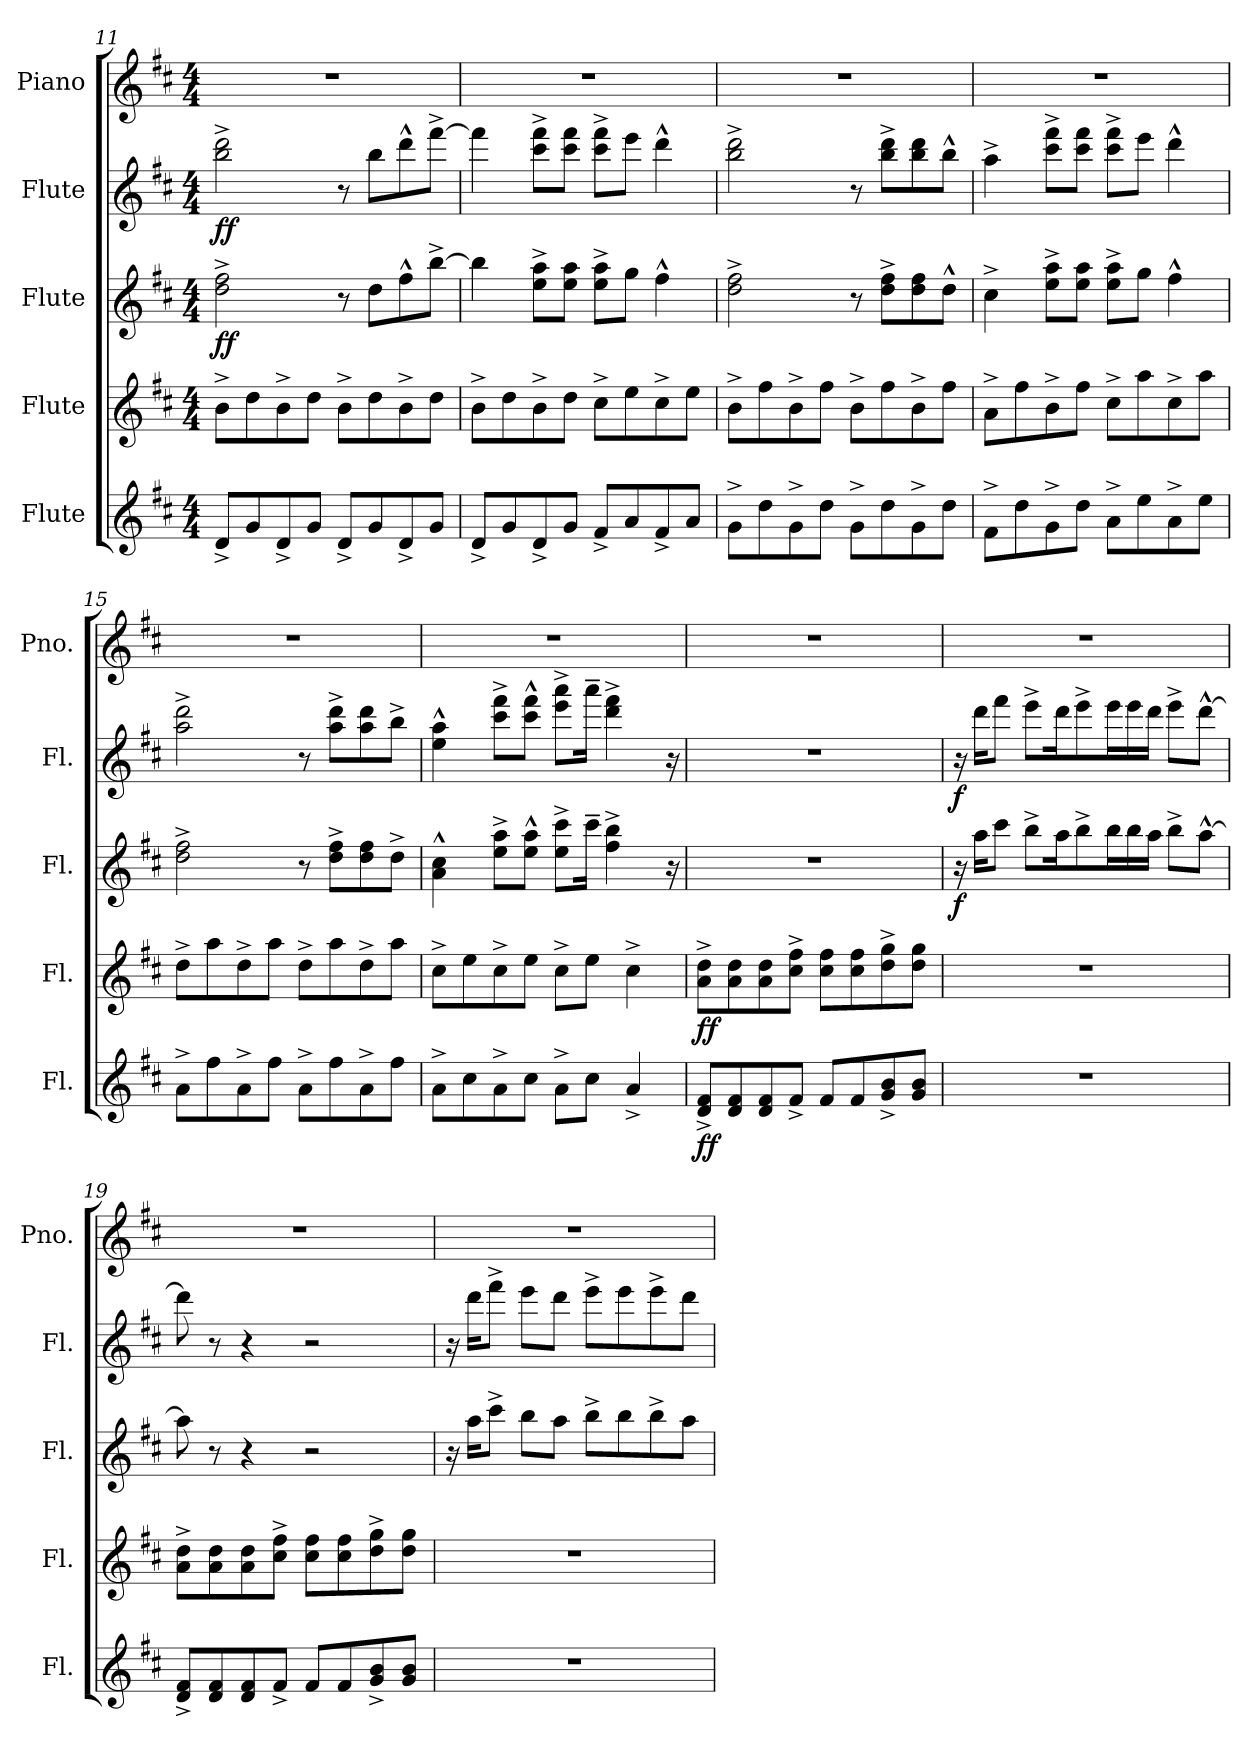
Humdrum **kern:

**kern	**dynam	**kern	**dynam	**kern	**dynam	**kern	**dynam	**kern
*part5	*part5	*part4	*part4	*part3	*part3	*part2	*part2	*part1
*staff5	*staff5	*staff4	*staff4	*staff3	*staff3	*staff2	*staff2	*staff1
*I"Flute	*	*I"Flute	*	*I"Flute	*	*I"Flute	*	*I"Piano
*I'Fl.	*	*I'Fl.	*	*I'Fl.	*	*I'Fl.	*	*I'Pno.
*clefG2	*	*clefG2	*	*clefG2	*	*clefG2	*	*clefG2
*k[f#c#]	*	*k[f#c#]	*	*k[f#c#]	*	*k[f#c#]	*	*k[f#c#]
*M4/4	*	*M4/4	*	*M4/4	*	*M4/4	*	*M4/4
=11	=11	=11	=11	=11	=11	=11	=11	=11
!	!	!	!	!	!LO:DY:b	!	!LO:DY:b	!
8d^/L	.	8b^\L	.	2dd\^ 2ff#\^	ff	2bb\^ 2ddd\^	ff	1r
8g/	.	8dd\	.	.	.	.	.	.
8d^/	.	8b^\	.	.	.	.	.	.
8g/J	.	8dd\J	.	.	.	.	.	.
8d^/L	.	8b^\L	.	8r	.	8r	.	.
8g/	.	8dd\	.	8dd\L	.	8bb\L	.	.
8d^/	.	8b^\	.	8ff#^^\	.	8ddd^^\	.	.
8g/J	.	8dd\J	.	[8bb^\J	.	[8fff#^\J	.	.
=12	=12	=12	=12	=12	=12	=12	=12	=12
8d^/L	.	8b^\L	.	4bb\]	.	4fff#\]	.	1r
8g/	.	8dd\	.	.	.	.	.	.
8d^/	.	8b^\	.	8ee\^ 8aa\^L	.	8ccc#\^ 8fff#\^L	.	.
8g/J	.	8dd\J	.	8ee\ 8aa\J	.	8ccc#\ 8fff#\J	.	.
8f#^/L	.	8cc#^\L	.	8ee\^ 8aa\^L	.	8ccc#\^ 8fff#\^L	.	.
8a/	.	8ee\	.	8gg\J	.	8eee\J	.	.
8f#^/	.	8cc#^\	.	4ff#^^\	.	4ddd^^\	.	.
8a/J	.	8ee\J	.	.	.	.	.	.
!!LO:LB:g=z
=13	=13	=13	=13	=13	=13	=13	=13	=13
8g^\L	.	8b^\L	.	2dd\^ 2ff#\^	.	2bb\^ 2ddd\^	.	1r
8dd\	.	8ff#\	.	.	.	.	.	.
8g^\	.	8b^\	.	.	.	.	.	.
8dd\J	.	8ff#\J	.	.	.	.	.	.
8g^\L	.	8b^\L	.	8r	.	8r	.	.
8dd\	.	8ff#\	.	8dd\^ 8ff#\^L	.	8bb\^ 8ddd\^L	.	.
8g^\	.	8b^\	.	8dd\ 8ff#\	.	8bb\ 8ddd\	.	.
8dd\J	.	8ff#\J	.	8dd^^\J	.	8bb^^\J	.	.
=14	=14	=14	=14	=14	=14	=14	=14	=14
8f#^\L	.	8a^\L	.	4cc#^\	.	4aa^\	.	1r
8dd\	.	8ff#\	.	.	.	.	.	.
8g^\	.	8b^\	.	8ee\^ 8aa\^L	.	8ccc#\^ 8fff#\^L	.	.
8dd\J	.	8ff#\J	.	8ee\ 8aa\J	.	8ccc#\ 8fff#\J	.	.
8a^\L	.	8cc#^\L	.	8ee\^ 8aa\^L	.	8ccc#\^ 8fff#\^L	.	.
8ee\	.	8aa\	.	8gg\J	.	8eee\J	.	.
8a^\	.	8cc#^\	.	4ff#^^\	.	4ddd^^\	.	.
8ee\J	.	8aa\J	.	.	.	.	.	.
=15	=15	=15	=15	=15	=15	=15	=15	=15
8a^\L	.	8dd^\L	.	2dd\^ 2ff#\^	.	2aa\^ 2ddd\^	.	1r
8ff#\	.	8aa\	.	.	.	.	.	.
8a^\	.	8dd^\	.	.	.	.	.	.
8ff#\J	.	8aa\J	.	.	.	.	.	.
8a^\L	.	8dd^\L	.	8r	.	8r	.	.
8ff#\	.	8aa\	.	8dd\^ 8ff#\^L	.	8aa\^ 8ddd\^L	.	.
8a^\	.	8dd^\	.	8dd\ 8ff#\	.	8aa\ 8ddd\	.	.
8ff#\J	.	8aa\J	.	8dd^\J	.	8bb^\J	.	.
=16	=16	=16	=16	=16	=16	=16	=16	=16
8a^\L	.	8cc#^\L	.	4a\^^ 4cc#\^^	.	4ee\^^ 4aa\^^	.	1r
8cc#\	.	8ee\	.	.	.	.	.	.
8a^\	.	8cc#^\	.	8ee\^ 8aa\^L	.	8ccc#\^ 8fff#\^L	.	.
8cc#\J	.	8ee\J	.	8ee\^^ 8aa\^^J	.	8ccc#\^^ 8fff#\^^J	.	.
8a^\L	.	8cc#^\L	.	8ee\^ 8ccc#\^L	.	8eee\^ 8aaa\^L	.	.
8cc#\J	.	8ee\J	.	16ccc#~\Jk	.	16aaa~\Jk	.	.
.	.	.	.	4ff#\^ 4bb\^	.	4ddd\^ 4fff#\^	.	.
4a^/	.	4cc#^\	.	.	.	.	.	.
.	.	.	.	16r	.	16r	.	.
!!LO:LB:g=z
=17	=17	=17	=17	=17	=17	=17	=17	=17
!	!LO:DY:b	!	!LO:DY:b	!	!	!	!	!
8d/^ 8f#/^L	ff	8a\^ 8dd\^L	ff	1r	.	1r	.	1r
8d/ 8f#/	.	8a\ 8dd\	.	.	.	.	.	.
8d/ 8f#/	.	8a\ 8dd\	.	.	.	.	.	.
8f#^/J	.	8cc#\^ 8ff#\^J	.	.	.	.	.	.
8f#/L	.	8cc#\ 8ff#\L	.	.	.	.	.	.
8f#/	.	8cc#\ 8ff#\	.	.	.	.	.	.
8g/^ 8b/^	.	8dd\^ 8gg\^	.	.	.	.	.	.
8g/ 8b/J	.	8dd\ 8gg\J	.	.	.	.	.	.
=18	=18	=18	=18	=18	=18	=18	=18	=18
!	!	!	!	!	!LO:DY:b	!	!LO:DY:b	!
1r	.	1r	.	16r	f	16r	f	1r
.	.	.	.	16aa\KL	.	16ddd\KL	.	.
.	.	.	.	8ccc#\J	.	8fff#\J	.	.
.	.	.	.	8bb^\L	.	8eee^\L	.	.
.	.	.	.	16aa\K	.	16ddd\K	.	.
.	.	.	.	8bb^\	.	8eee^\	.	.
.	.	.	.	16bb\L	.	16eee\L	.	.
.	.	.	.	16bb\	.	16eee\	.	.
.	.	.	.	16aa\JJ	.	16ddd\JJ	.	.
.	.	.	.	8bb^\L	.	8eee^\L	.	.
.	.	.	.	[8aa^^\J	.	[8ddd^^\J	.	.
=19	=19	=19	=19	=19	=19	=19	=19	=19
8d/^ 8f#/^L	.	8a\^ 8dd\^L	.	8aa\]	.	8ddd\]	.	1r
8d/ 8f#/	.	8a\ 8dd\	.	8r	.	8r	.	.
8d/ 8f#/	.	8a\ 8dd\	.	4r	.	4r	.	.
8f#^/J	.	8cc#\^ 8ff#\^J	.	.	.	.	.	.
8f#/L	.	8cc#\ 8ff#\L	.	2r	.	2r	.	.
8f#/	.	8cc#\ 8ff#\	.	.	.	.	.	.
8g/^ 8b/^	.	8dd\^ 8gg\^	.	.	.	.	.	.
8g/ 8b/J	.	8dd\ 8gg\J	.	.	.	.	.	.
=20	=20	=20	=20	=20	=20	=20	=20	=20
1r	.	1r	.	16r	.	16r	.	1r
.	.	.	.	16aa\KL	.	16ddd\KL	.	.
.	.	.	.	8ccc#^\J	.	8fff#^\J	.	.
.	.	.	.	8bb\L	.	8eee\L	.	.
.	.	.	.	8aa\J	.	8ddd\J	.	.
.	.	.	.	8bb^\L	.	8eee^\L	.	.
.	.	.	.	8bb\	.	8eee\	.	.
.	.	.	.	8bb^\	.	8eee^\	.	.
.	.	.	.	8aa\J	.	8ddd\J	.	.
=	=	=	=	=	=	=	=	=
*-	*-	*-	*-	*-	*-	*-	*-	*-
